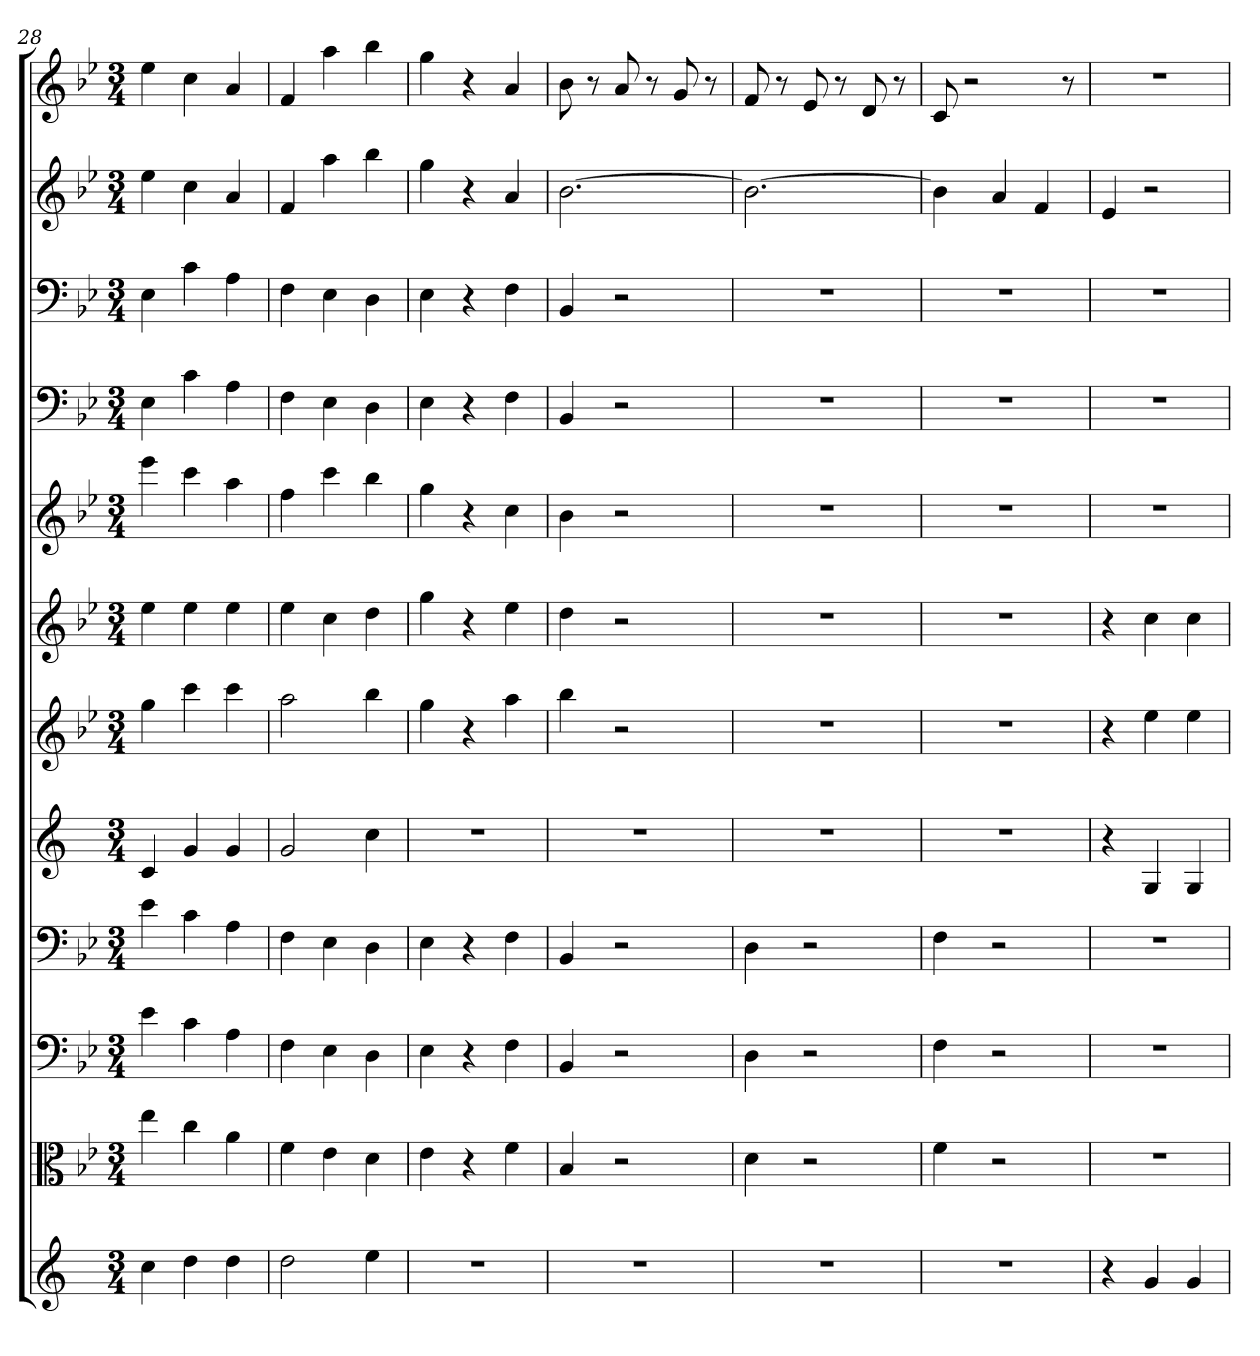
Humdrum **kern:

**kern	**kern	**kern	**kern	**kern	**kern	**kern	**kern	**kern	**kern	**kern	**kern
*part12	*part11	*part10	*part9	*part8	*part7	*part6	*part5	*part4	*part3	*part2	*part1
*staff12	*staff11	*staff10	*staff9	*staff8	*staff7	*staff6	*staff5	*staff4	*staff3	*staff2	*staff1
*	*clefC3	*clefF4	*clefF4	*	*	*	*	*clefF4	*clefF4	*	*
*k[]	*k[b-e-]	*k[b-e-]	*k[b-e-]	*k[]	*k[b-e-]	*k[b-e-]	*k[b-e-]	*k[b-e-]	*k[b-e-]	*k[b-e-]	*k[b-e-]
*M3/4	*M3/4	*M3/4	*M3/4	*M3/4	*M3/4	*M3/4	*M3/4	*M3/4	*M3/4	*M3/4	*M3/4
=28	=28	=28	=28	=28	=28	=28	=28	=28	=28	=28	=28
4cc	4ee-	4e-	4e-	4c	4gg	4ee-	4eee-	4E-	4E-	4ee-	4ee-
4dd	4cc	4c	4c	4g	4ccc	4ee-	4ccc	4c	4c	4cc	4cc
4dd	4a	4A	4A	4g	4ccc	4ee-	4aa	4A	4A	4a	4a
=29	=29	=29	=29	=29	=29	=29	=29	=29	=29	=29	=29
2dd	4f	4F	4F	2g	2aa	4ee-	4ff	4F	4F	4f	4f
.	4e-	4E-	4E-	.	.	4cc	4ccc	4E-	4E-	4aa	4aa
4ee	4d	4D	4D	4cc	4bb-	4dd	4bb-	4D	4D	4bb-	4bb-
=30	=30	=30	=30	=30	=30	=30	=30	=30	=30	=30	=30
2.r	4e-	4E-	4E-	2.r	4gg	4gg	4gg	4E-	4E-	4gg	4gg
.	4r	4r	4r	.	4r	4r	4r	4r	4r	4r	4r
.	4f	4F	4F	.	4aa	4ee-	4cc	4F	4F	4a	4a
=31	=31	=31	=31	=31	=31	=31	=31	=31	=31	=31	=31
2.r	4B-	4BB-	4BB-	2.r	4bb-	4dd	4b-	4BB-	4BB-	[2.b-	8b-
.	.	.	.	.	.	.	.	.	.	.	8r
.	2r	2r	2r	.	2r	2r	2r	2r	2r	.	8a
.	.	.	.	.	.	.	.	.	.	.	8r
.	.	.	.	.	.	.	.	.	.	.	8g
.	.	.	.	.	.	.	.	.	.	.	8r
=32	=32	=32	=32	=32	=32	=32	=32	=32	=32	=32	=32
2.r	4d	4D	4D	2.r	2.r	2.r	2.r	2.r	2.r	2.b-_	8f
.	.	.	.	.	.	.	.	.	.	.	8r
.	2r	2r	2r	.	.	.	.	.	.	.	8e-
.	.	.	.	.	.	.	.	.	.	.	8r
.	.	.	.	.	.	.	.	.	.	.	8d
.	.	.	.	.	.	.	.	.	.	.	8r
=33	=33	=33	=33	=33	=33	=33	=33	=33	=33	=33	=33
2.r	4f	4F	4F	2.r	2.r	2.r	2.r	2.r	2.r	4b-]	8c
.	.	.	.	.	.	.	.	.	.	.	2r
.	2r	2r	2r	.	.	.	.	.	.	4a	.
.	.	.	.	.	.	.	.	.	.	4f	.
.	.	.	.	.	.	.	.	.	.	.	8r
=34	=34	=34	=34	=34	=34	=34	=34	=34	=34	=34	=34
4r	2.r	2.r	2.r	4r	4r	4r	2.r	2.r	2.r	4e-	2.r
4g	.	.	.	4G	4ee-	4cc	.	.	.	2r	.
4g	.	.	.	4G	4ee-	4cc	.	.	.	.	.
=	=	=	=	=	=	=	=	=	=	=	=
*-	*-	*-	*-	*-	*-	*-	*-	*-	*-	*-	*-
